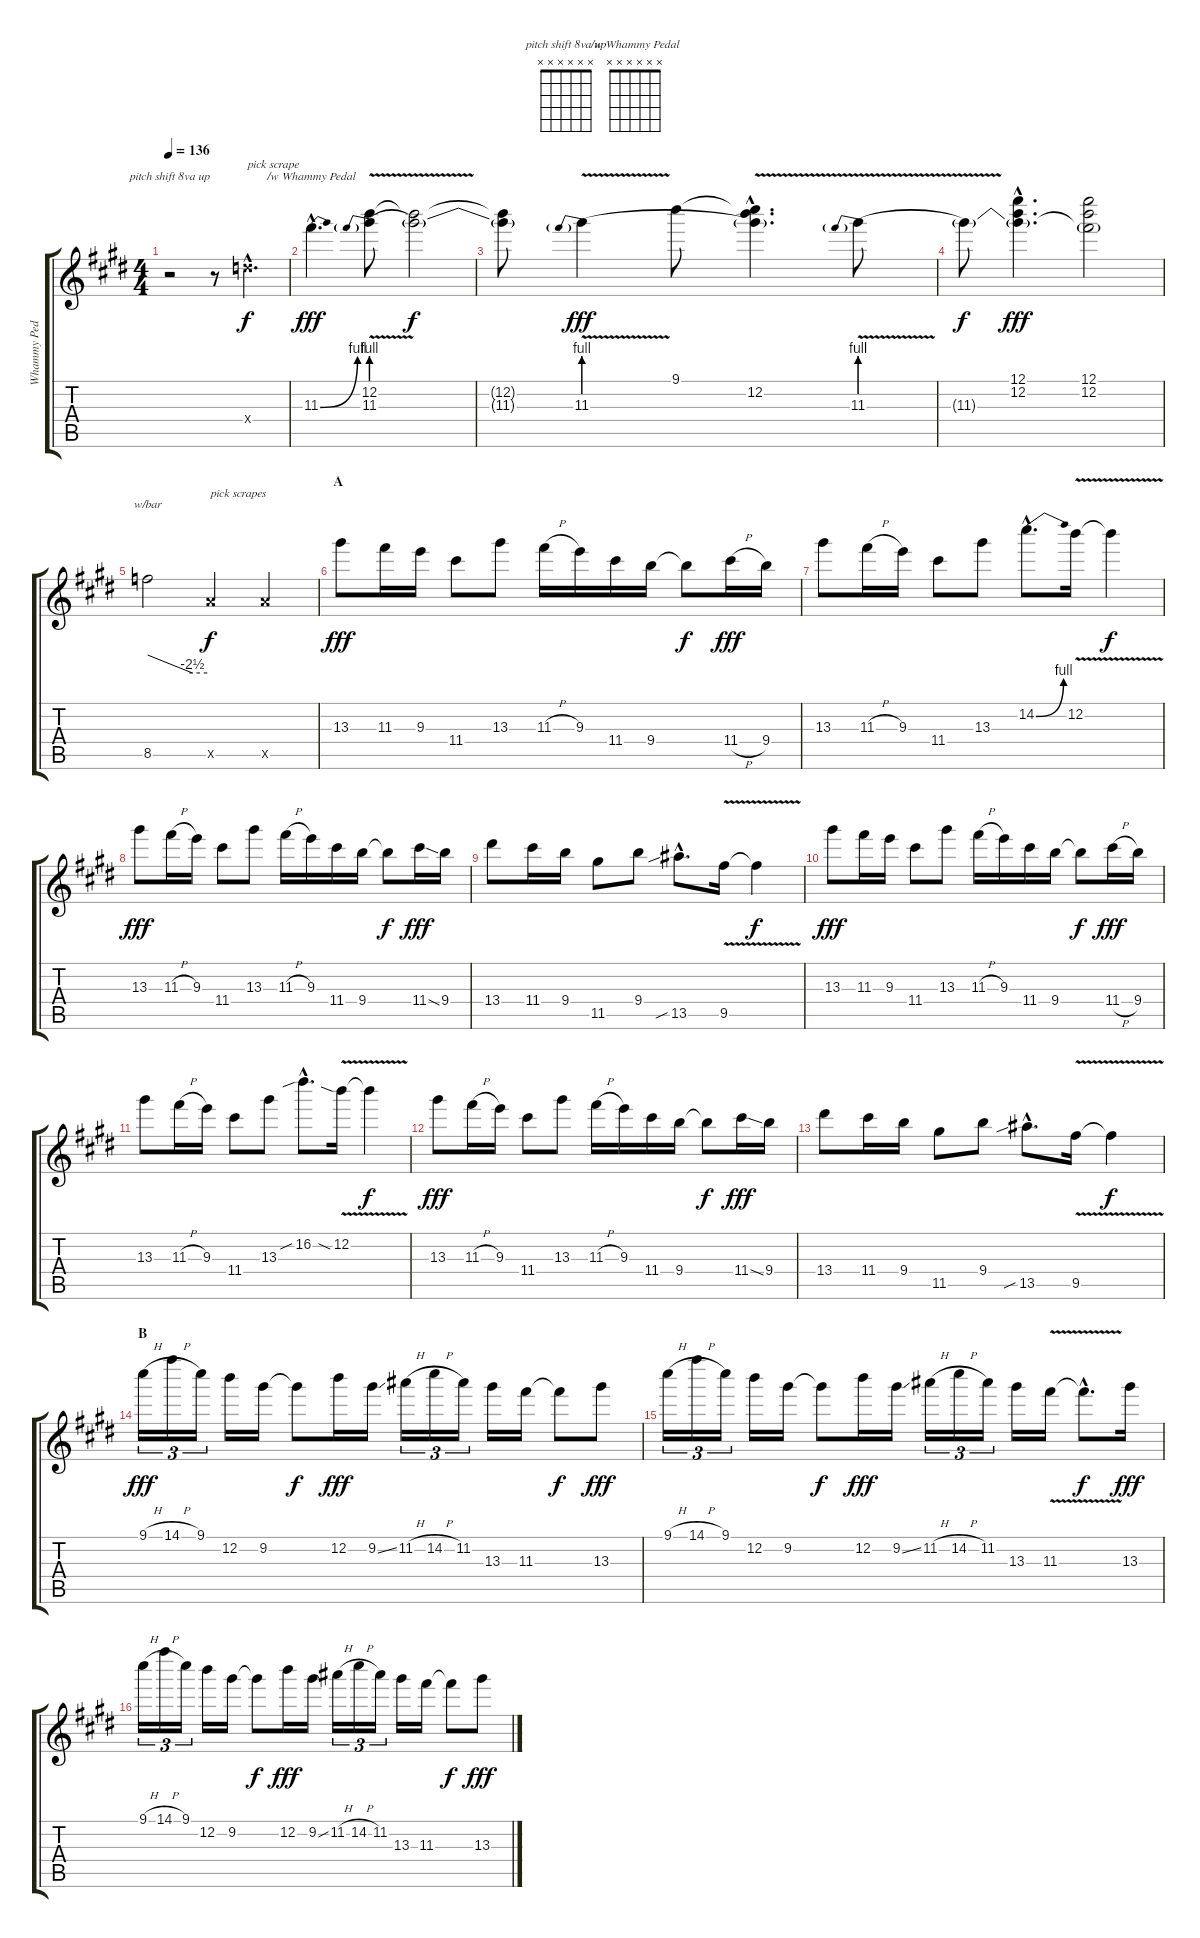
\track ("Whammy Pedal +8va" "Whammy Ped") {instrument distortionguitar}
\staff {score tabs}
\tuning (E5 B4 G4 D4 A3 E3) {hide}
\chord ("pitch shift 8va up" x x x x x x) {firstfret 0}
\chord ("/w Whammy Pedal" x x x x x x) {firstfret 0}
\ts (4 4)
\tempo 136
\clef g2
\ks e
r.2{ch "pitch shift 8va up" dy f instrument distortionguitar} r.8 0.4{hac x}.4{d txt "pick scrape"} |
11.3{be (bend 0 0 60 4) hac}.4{d ch "/w Whammy Pedal" dy fff} (12.2 11.3{be (prebend 0 4 60 4) v}).8 (12.2{t} 11.3{t}).2{dy f} |
(12.2{t} 11.3{t}).8 11.3{be (prebend 0 4 60 4) v}.4{dy fff} 9.1.8 (9.1{hac t} 12.2{hac} 11.3{hac t}).4{d} 11.3{be (prebend 0 4 60 4) v}.8 |
11.3{t}.8{dy f} (12.1{hac} 12.2{hac} 11.3{hac t}).4{d dy fff} (12.1 12.2 11.3{t}).2 |
8.5.2{tbe (custom default 0 0 45 -10 60 -10)} 0.5{x}.4{txt "pick scrapes" dy f} 0.5{x}.4 |
\section ("" "A")
13.3.8{dy fff} 11.3.16 9.3.16 11.4.8 13.3.8 11.3{h}.16 9.3.16 11.4.16 9.4.16 9.4{t}.8{dy f} 11.4{h}.16{dy fff} 9.4.16 |
13.3.8 11.3{h}.16 9.3.16 11.4.8 13.3.8 14.2{be (bend 0 0 60 4) hac}.8{d} 12.2{v}.16 12.2{t}.4{dy f} |
13.3.8{dy fff} 11.3{h}.16 9.3.16 11.4.8 13.3.8 11.3{h}.16 9.3.16 11.4.16 9.4.16 9.4{t}.8{dy f} 11.4{ss}.16{dy fff} 9.4.16 |
13.4.8 11.4.16 9.4.16 11.5.8 9.4.8 13.5{sib hac}.8{d} 9.5{v}.16 9.5{t}.4{dy f} |
13.3.8{dy fff} 11.3.16 9.3.16 11.4.8 13.3.8 11.3{h}.16 9.3.16 11.4.16 9.4.16 9.4{t}.8{dy f} 11.4{h}.16{dy fff} 9.4.16 |
13.3.8 11.3{h}.16 9.3.16 11.4.8 13.3.8 16.2{sib hac}.8{d} 12.2{v sia}.16 12.2{t}.4{dy f} |
13.3.8{dy fff} 11.3{h}.16 9.3.16 11.4.8 13.3.8 11.3{h}.16 9.3.16 11.4.16 9.4.16 9.4{t}.8{dy f} 11.4{ss}.16{dy fff} 9.4.16 |
13.4.8 11.4.16 9.4.16 11.5.8 9.4.8 13.5{sib hac}.8{d} 9.5{v}.16 9.5{t}.4{dy f} |
\section ("" "B")
9.1{h}.16{tu (3 2) dy fff} 14.1{h}.16{tu (3 2)} 9.1.16{tu (3 2)} 12.2.16 9.2.16 9.2{t}.8{dy f} 12.2.16{dy fff} 9.2{ss}.16 11.2{h}.16{tu (3 2)} 14.2{h}.16{tu (3 2)} 11.2.16{tu (3 2)} 13.3.16 11.3.16 11.3{t}.8{dy f} 13.3.8{dy fff} |
9.1{h}.16{tu (3 2)} 14.1{h}.16{tu (3 2)} 9.1.16{tu (3 2)} 12.2.16 9.2.16 9.2{t}.8{dy f} 12.2.16{dy fff} 9.2{ss}.16 11.2{h}.16{tu (3 2)} 14.2{h}.16{tu (3 2)} 11.2.16{tu (3 2)} 13.3.16 11.3{v}.16 11.3{hac t}.8{d dy f} 13.3.16{dy fff} |
9.1{h}.16{tu (3 2)} 14.1{h}.16{tu (3 2)} 9.1.16{tu (3 2)} 12.2.16 9.2.16 9.2{t}.8{dy f} 12.2.16{dy fff} 9.2{ss}.16 11.2{h}.16{tu (3 2)} 14.2{h}.16{tu (3 2)} 11.2.16{tu (3 2)} 13.3.16 11.3.16 11.3{t}.8{dy f} 13.3.8{dy fff}
